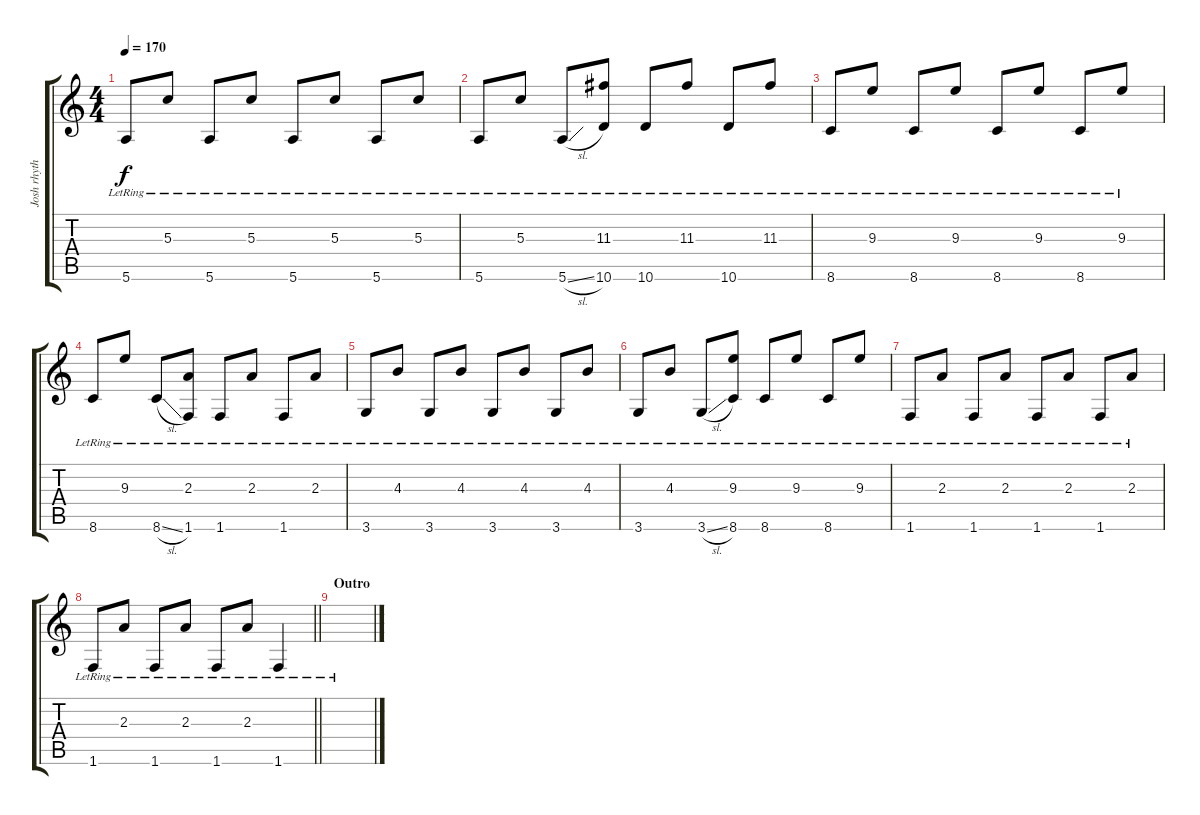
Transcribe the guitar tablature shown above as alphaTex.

\track ("Josh rhythm" "Josh rhyth") {instrument electricguitarjazz}
\staff {score tabs}
\tuning (E4 B3 G3 D3 A2 E2) {hide}
\ts (4 4)
\tempo 170
\clef g2
\ks c
5.6{lr}.8{dy f} 5.3{lr}.8 5.6{lr}.8 5.3{lr}.8 5.6{lr}.8 5.3{lr}.8 5.6{lr}.8 5.3{lr}.8 |
5.6{lr}.8 5.3{lr}.8 5.6{sl lr}.8 (11.3{lr} 10.6{lr}).8 10.6{lr}.8 11.3{lr}.8 10.6{lr}.8 11.3{lr}.8 |
8.6{lr}.8 9.3{lr}.8 8.6{lr}.8 9.3{lr}.8 8.6{lr}.8 9.3{lr}.8 8.6{lr}.8 9.3{lr}.8 |
8.6{lr}.8 9.3{lr}.8 8.6{sl lr}.8 (2.3{lr} 1.6{lr}).8 1.6{lr}.8 2.3{lr}.8 1.6{lr}.8 2.3{lr}.8 |
3.6{lr}.8 4.3{lr}.8 3.6{lr}.8 4.3{lr}.8 3.6{lr}.8 4.3{lr}.8 3.6{lr}.8 4.3{lr}.8 |
3.6{lr}.8 4.3{lr}.8 3.6{sl lr}.8 (9.3{lr} 8.6).8 8.6{lr}.8 9.3{lr}.8 8.6{lr}.8 9.3{lr}.8 |
1.6{lr}.8 2.3{lr}.8 1.6{lr}.8 2.3{lr}.8 1.6{lr}.8 2.3{lr}.8 1.6{lr}.8 2.3{lr}.8 |
\barLineRight lightlight
1.6{lr}.8 2.3{lr}.8 1.6{lr}.8 2.3{lr}.8 1.6{lr}.8 2.3{lr}.8 1.6{lr}.4 |
\section ("" "Outro")
